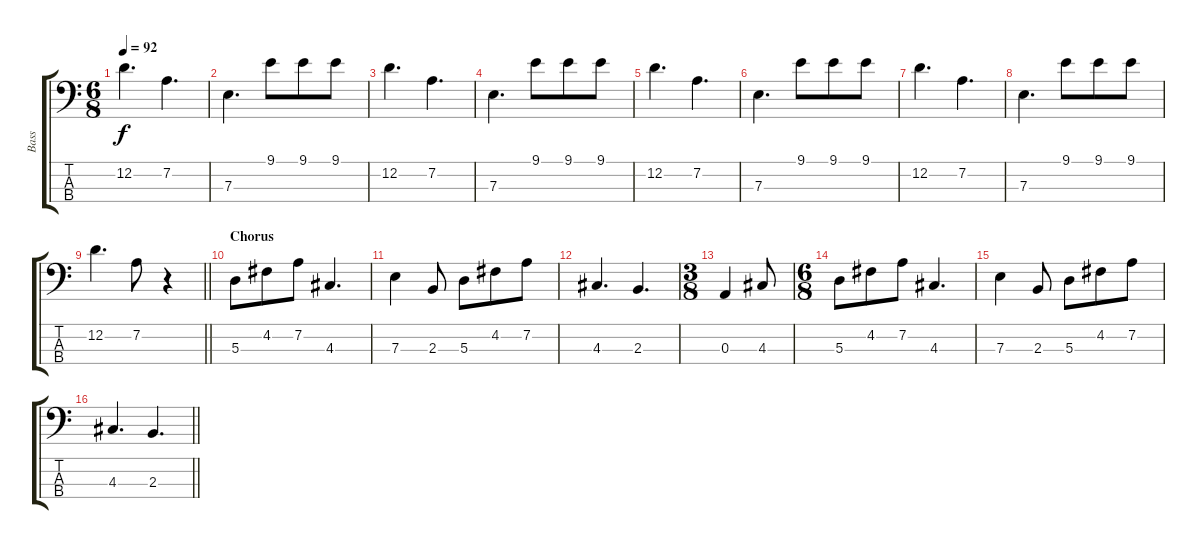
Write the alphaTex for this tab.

\track ("Bass" "Bass") {instrument electricbassfinger}
\staff {score tabs}
\tuning (G2 D2 A1 E1) {hide}
\ts (6 8)
\tempo 92
\clef f4
\ks c
12.2.4{d dy f} 7.2.4{d} |
7.3.4{d} 9.1.8 9.1.8 9.1.8 |
12.2.4{d} 7.2.4{d} |
7.3.4{d} 9.1.8 9.1.8 9.1.8 |
12.2.4{d} 7.2.4{d} |
7.3.4{d} 9.1.8 9.1.8 9.1.8 |
12.2.4{d} 7.2.4{d} |
7.3.4{d} 9.1.8 9.1.8 9.1.8 |
\barLineRight lightlight
12.2.4{d} 7.2.8 r.4 |
\section ("" "Chorus")
5.3.8 4.2.8 7.2.8 4.3.4{d} |
7.3.4 2.3.8 5.3.8 4.2.8 7.2.8 |
4.3.4{d} 2.3.4{d} |
\ts (3 8)
0.3.4 4.3.8 |
\ts (6 8)
5.3.8 4.2.8 7.2.8 4.3.4{d} |
7.3.4 2.3.8 5.3.8 4.2.8 7.2.8 |
\barLineRight lightlight
4.3.4{d} 2.3.4{d}
